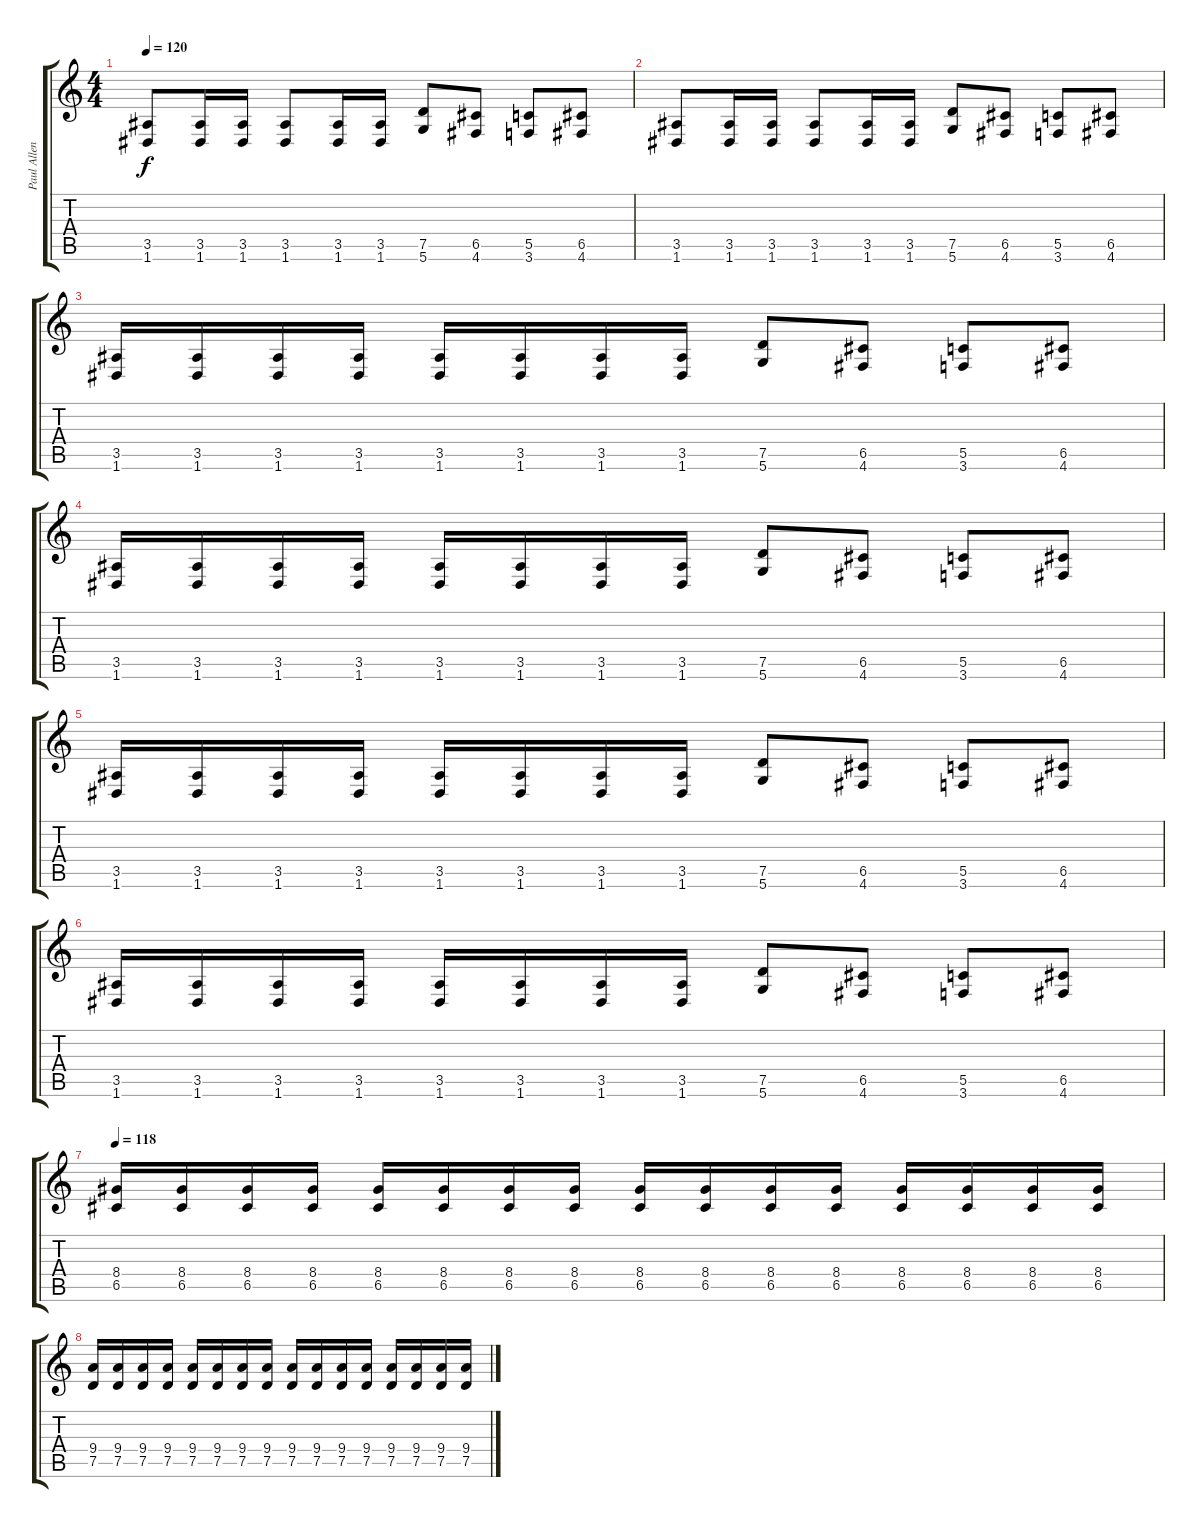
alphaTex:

\track ("Paul Allender (Guitar)" "Paul Allen") {instrument overdrivenguitar}
\staff {score tabs}
\tuning (D4 A3 F3 C3 G2 D2) {hide}
\ts (4 4)
\tempo 120
\clef g2
\ks c
(3.5 1.6).8{dy f} (3.5 1.6).16 (3.5 1.6).16 (3.5 1.6).8 (3.5 1.6).16 (3.5 1.6).16 (7.5 5.6).8 (6.5 4.6).8 (5.5 3.6).8 (6.5 4.6).8 |
(3.5 1.6).8 (3.5 1.6).16 (3.5 1.6).16 (3.5 1.6).8 (3.5 1.6).16 (3.5 1.6).16 (7.5 5.6).8 (6.5 4.6).8 (5.5 3.6).8 (6.5 4.6).8 |
(3.5 1.6).16 (3.5 1.6).16 (3.5 1.6).16 (3.5 1.6).16 (3.5 1.6).16 (3.5 1.6).16 (3.5 1.6).16 (3.5 1.6).16 (7.5 5.6).8 (6.5 4.6).8 (5.5 3.6).8 (6.5 4.6).8 |
(3.5 1.6).16 (3.5 1.6).16 (3.5 1.6).16 (3.5 1.6).16 (3.5 1.6).16 (3.5 1.6).16 (3.5 1.6).16 (3.5 1.6).16 (7.5 5.6).8 (6.5 4.6).8 (5.5 3.6).8 (6.5 4.6).8 |
(3.5 1.6).16 (3.5 1.6).16 (3.5 1.6).16 (3.5 1.6).16 (3.5 1.6).16 (3.5 1.6).16 (3.5 1.6).16 (3.5 1.6).16 (7.5 5.6).8 (6.5 4.6).8 (5.5 3.6).8 (6.5 4.6).8 |
(3.5 1.6).16 (3.5 1.6).16 (3.5 1.6).16 (3.5 1.6).16 (3.5 1.6).16 (3.5 1.6).16 (3.5 1.6).16 (3.5 1.6).16 (7.5 5.6).8 (6.5 4.6).8 (5.5 3.6).8 (6.5 4.6).8 |
\tempo 118
(8.4 6.5).16 (8.4 6.5).16 (8.4 6.5).16 (8.4 6.5).16 (8.4 6.5).16 (8.4 6.5).16 (8.4 6.5).16 (8.4 6.5).16 (8.4 6.5).16 (8.4 6.5).16 (8.4 6.5).16 (8.4 6.5).16 (8.4 6.5).16 (8.4 6.5).16 (8.4 6.5).16 (8.4 6.5).16 |
(9.4 7.5).16 (9.4 7.5).16 (9.4 7.5).16 (9.4 7.5).16 (9.4 7.5).16 (9.4 7.5).16 (9.4 7.5).16 (9.4 7.5).16 (9.4 7.5).16 (9.4 7.5).16 (9.4 7.5).16 (9.4 7.5).16 (9.4 7.5).16 (9.4 7.5).16 (9.4 7.5).16 (9.4 7.5).16
